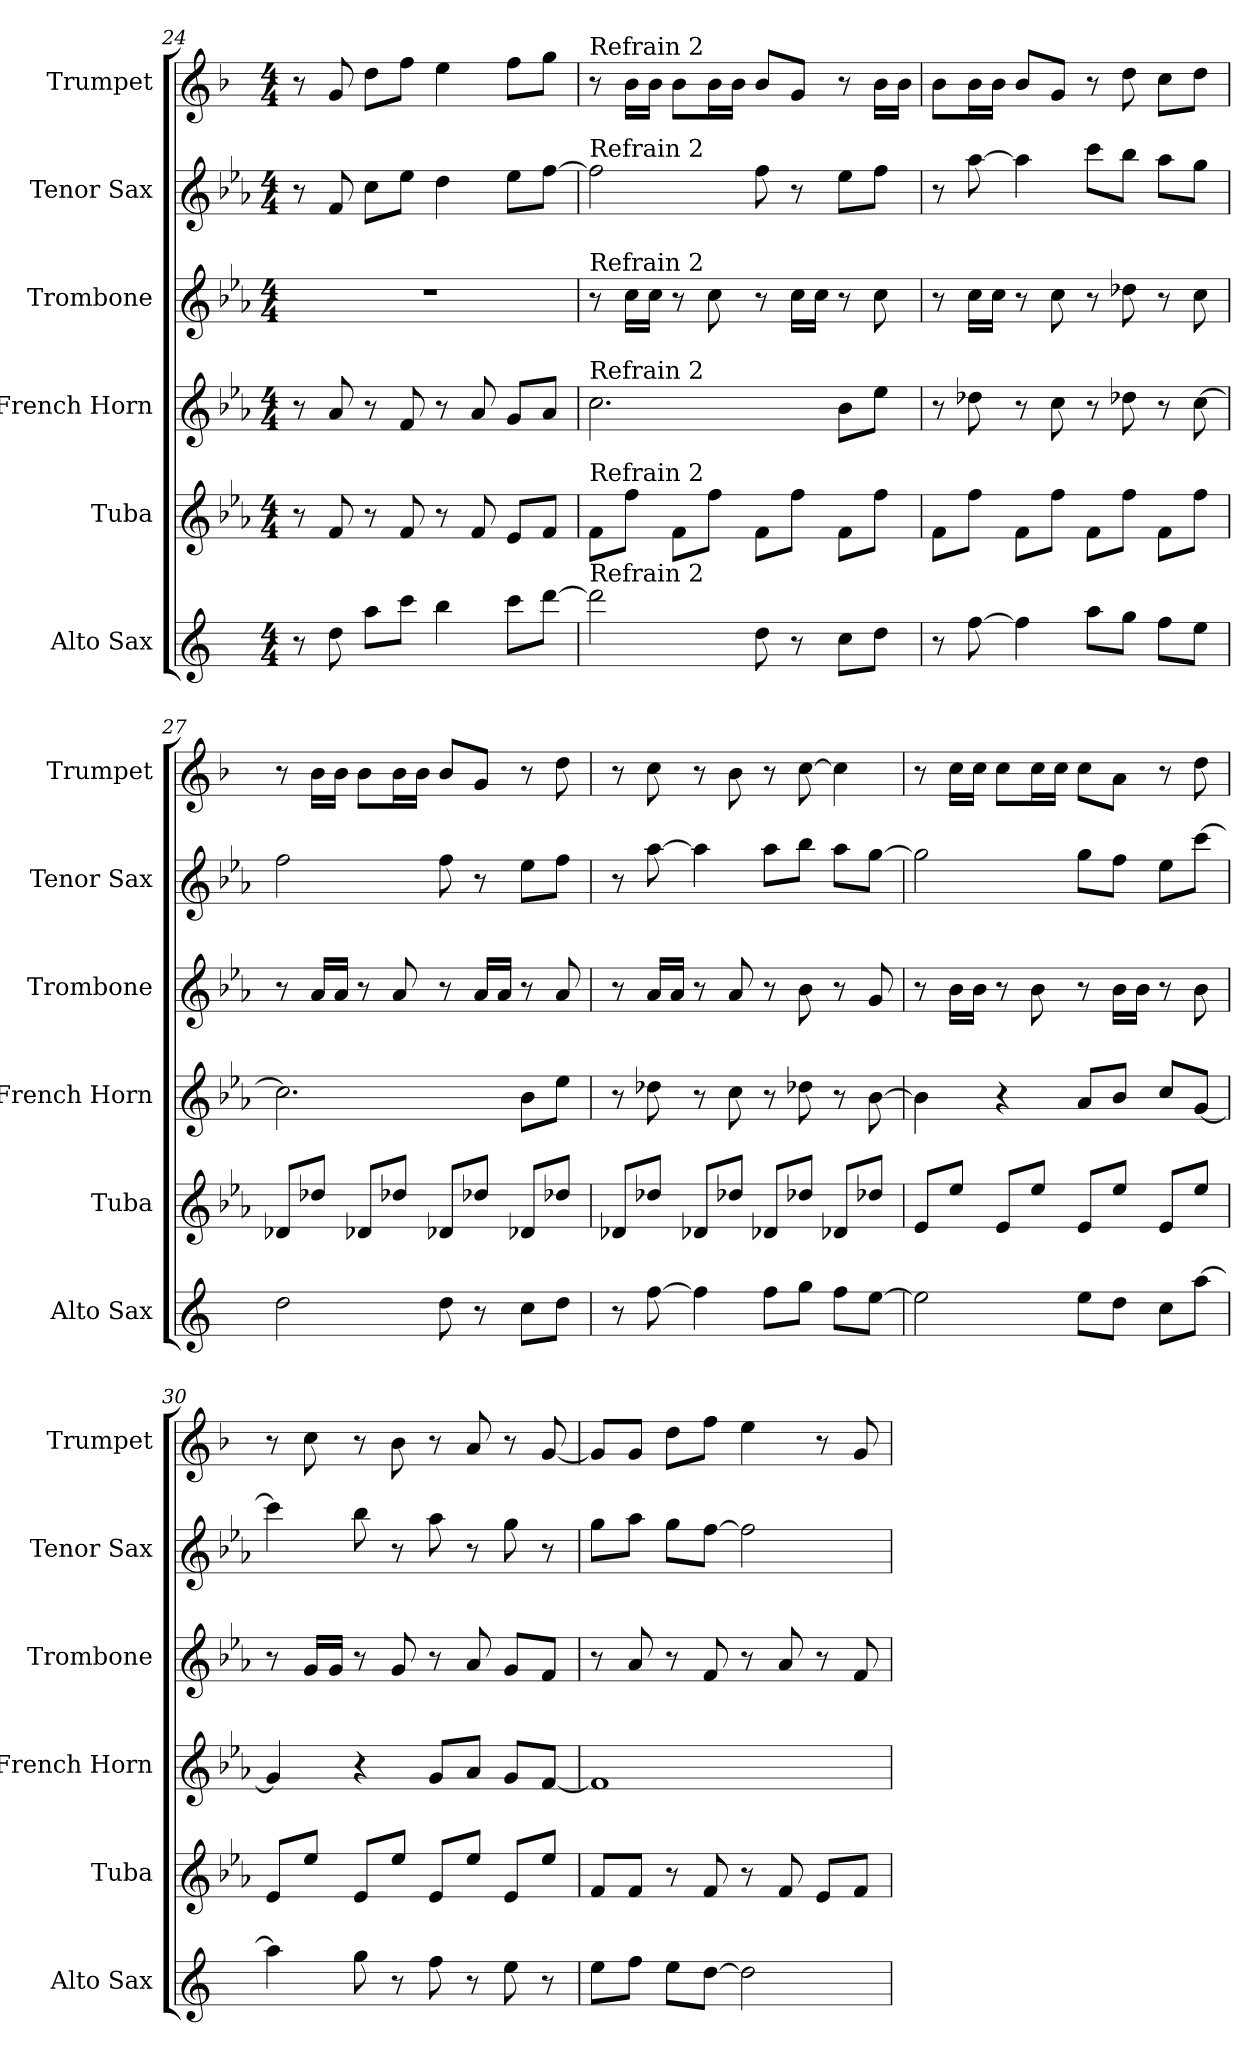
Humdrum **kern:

**kern	**kern	**kern	**kern	**kern	**kern
*part6	*part5	*part4	*part3	*part2	*part1
*staff6	*staff5	*staff4	*staff3	*staff2	*staff1
*I"Alto Sax	*I"Tuba	*I"French Horn	*I"Trombone	*I"Tenor Sax	*I"Trumpet
*I'Alto Sax	*I'Tuba	*I'French Horn	*I'Trombone	*I'Tenor Sax	*I'Trumpet
*clefG2	*clefG2	*clefG2	*clefG2	*clefG2	*clefG2
*ITrd5c9	*ITrd15c26	*ITrd8c14	*ITrd8c14	*ITrd8c14	*ITrd1c2
*k[b-e-a-]	*k[b-e-a-]	*k[b-e-a-]	*k[b-e-a-]	*k[b-e-a-]	*k[b-e-a-]
*M4/4	*M4/4	*M4/4	*M4/4	*M4/4	*M4/4
=24	=24	=24	=24	=24	=24
8r	8r	8r	1r	8r	8r
8f	8FF	8A-	.	8F	8f
8ccL	8r	8r	.	8cL	8ccL
8ee-J	8FF	8F	.	8e-J	8ee-J
4dd	8r	8r	.	4d	4dd
.	8FF	8A-	.	.	.
8ee-L	8EE-L	8GL	.	8e-L	8ee-L
[8ffJ	8FFJ	8A-J	.	[8fJ	8ffJ
=25	=25	=25	=25	=25	=25
!	!	!	!	!	!LO:TX:a:t=Refrain 2
!	!	!	!	!LO:TX:a:t=Refrain 2	!
!	!	!	!LO:TX:a:t=Refrain 2	!	!
!	!	!LO:TX:a:t=Refrain 2	!	!	!
!	!LO:TX:a:t=Refrain 2	!	!	!	!
!LO:TX:a:t=Refrain 2	!	!	!	!	!
2ff]	8FFL	2.c	8r	2f]	8r
.	8FJ	.	16cLL	.	16a-LL
.	.	.	16cJJ	.	16a-JJ
.	8FFL	.	8r	.	8a-L
.	8FJ	.	8c	.	16a-L
.	.	.	.	.	16a-JJ
8f	8FFL	.	8r	8f	8a-L
8r	8FJ	.	16cLL	8r	8fJ
.	.	.	16cJJ	.	.
8e-L	8FFL	8B-L	8r	8e-L	8r
8fJ	8FJ	8e-J	8c	8fJ	16a-LL
.	.	.	.	.	16a-JJ
=26	=26	=26	=26	=26	=26
8r	8FFL	8r	8r	8r	8a-L
[8a-	8FJ	8d-X	16cLL	[8a-	16a-L
.	.	.	16cJJ	.	16a-JJ
4a-]	8FFL	8r	8r	4a-]	8a-L
.	8FJ	8c	8c	.	8fJ
8ccL	8FFL	8r	8r	8ccL	8r
8b-J	8FJ	8d-X	8d-X	8b-J	8cc
8a-L	8FFL	8r	8r	8a-L	8b-L
8gJ	8FJ	[8c	8c	8gJ	8ccJ
=27	=27	=27	=27	=27	=27
2f	8DD-XL	2.c]	8r	2f	8r
.	8D-XJ	.	16A-LL	.	16a-LL
.	.	.	16A-JJ	.	16a-JJ
.	8DD-XL	.	8r	.	8a-L
.	8D-XJ	.	8A-	.	16a-L
.	.	.	.	.	16a-JJ
8f	8DD-XL	.	8r	8f	8a-L
8r	8D-XJ	.	16A-LL	8r	8fJ
.	.	.	16A-JJ	.	.
8e-L	8DD-XL	8B-L	8r	8e-L	8r
8fJ	8D-XJ	8e-J	8A-	8fJ	8cc
=28	=28	=28	=28	=28	=28
8r	8DD-XL	8r	8r	8r	8r
[8a-	8D-XJ	8d-X	16A-LL	[8a-	8b-
.	.	.	16A-JJ	.	.
4a-]	8DD-XL	8r	8r	4a-]	8r
.	8D-XJ	8c	8A-	.	8a-
8a-L	8DD-XL	8r	8r	8a-L	8r
8b-J	8D-XJ	8d-X	8B-	8b-J	[8b-
8a-L	8DD-XL	8r	8r	8a-L	4b-]
[8gJ	8D-XJ	[8B-	8G	[8gJ	.
=29	=29	=29	=29	=29	=29
2g]	8EE-L	4B-]	8r	2g]	8r
.	8E-J	.	16B-LL	.	16b-LL
.	.	.	16B-JJ	.	16b-JJ
.	8EE-L	4r	8r	.	8b-L
.	8E-J	.	8B-	.	16b-L
.	.	.	.	.	16b-JJ
8gL	8EE-L	8A-L	8r	8gL	8b-L
8fJ	8E-J	8B-J	16B-LL	8fJ	8gJ
.	.	.	16B-JJ	.	.
8e-L	8EE-L	8cL	8r	8e-L	8r
[8ccJ	8E-J	[8GJ	8B-	[8ccJ	8cc
=30	=30	=30	=30	=30	=30
4cc]	8EE-L	4G]	8r	4cc]	8r
.	8E-J	.	16GLL	.	8b-
.	.	.	16GJJ	.	.
8b-	8EE-L	4r	8r	8b-	8r
8r	8E-J	.	8G	8r	8a-
8a-	8EE-L	8GL	8r	8a-	8r
8r	8E-J	8A-J	8A-	8r	8g
8g	8EE-L	8GL	8GL	8g	8r
8r	8E-J	[8FJ	8FJ	8r	[8f
=31	=31	=31	=31	=31	=31
8gL	8FFL	1F]	8r	8gL	8fL]
8a-J	8FFJ	.	8A-	8a-J	8fJ
8gL	8r	.	8r	8gL	8ccL
[8fJ	8FF	.	8F	[8fJ	8ee-J
2f]	8r	.	8r	2f]	4dd
.	8FF	.	8A-	.	.
.	8EE-L	.	8r	.	8r
.	8FFJ	.	8F	.	8f
=	=	=	=	=	=
*-	*-	*-	*-	*-	*-
